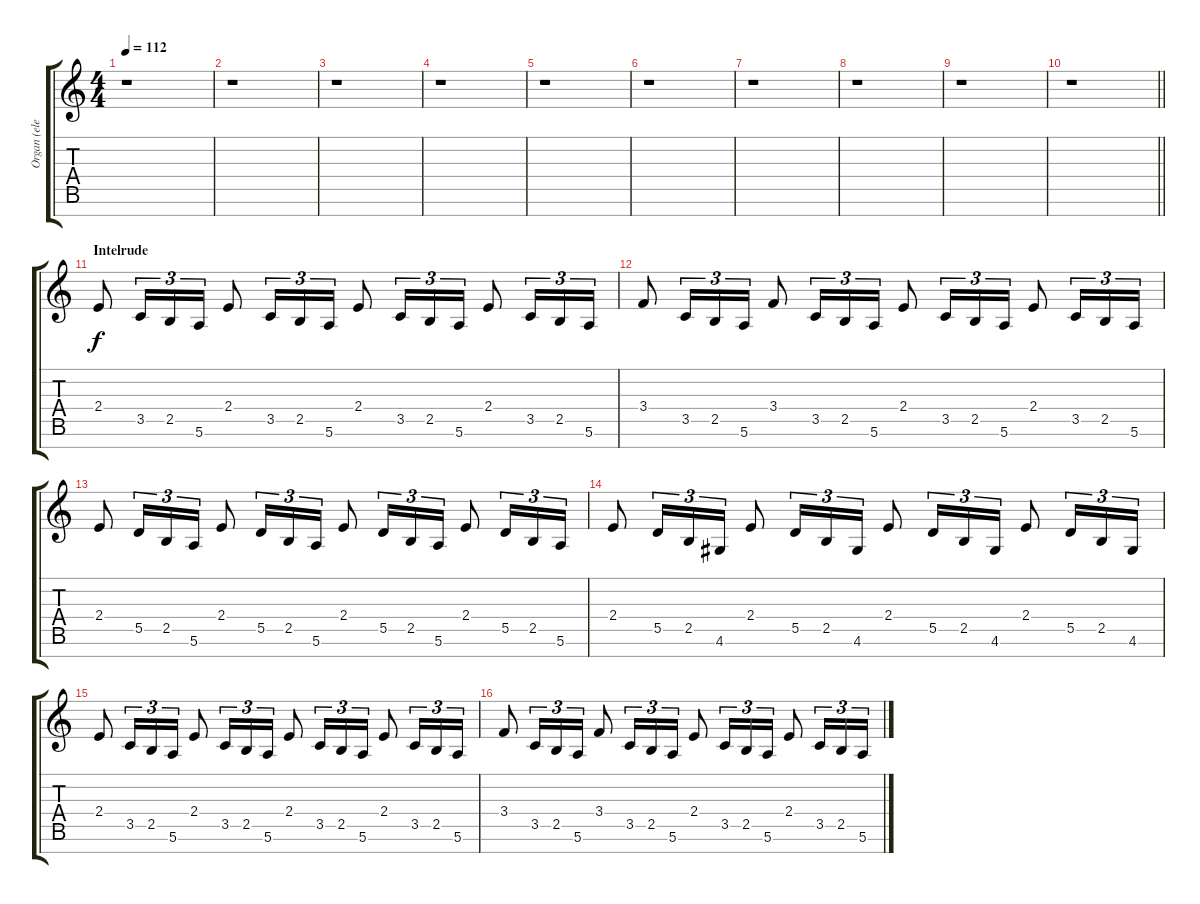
\track ("Organ (elec.) (RH)" "Organ (ele") {instrument churchorgan}
\staff {score tabs}
\tuning (E5 B4 G4 D4 A3 E3 B2) {hide}
\ts (4 4)
\tempo 112
\clef g2
\ks c
r.1{dy f} |
r.1 |
r.1 |
r.1 |
r.1 |
r.1 |
r.1 |
r.1 |
r.1 |
\barLineRight lightlight
r.1 |
\section ("" "Intelrude")
2.4.8 3.5.16{tu (3 2)} 2.5.16{tu (3 2)} 5.6.16{tu (3 2)} 2.4.8 3.5.16{tu (3 2)} 2.5.16{tu (3 2)} 5.6.16{tu (3 2)} 2.4.8 3.5.16{tu (3 2)} 2.5.16{tu (3 2)} 5.6.16{tu (3 2)} 2.4.8 3.5.16{tu (3 2)} 2.5.16{tu (3 2)} 5.6.16{tu (3 2)} |
3.4.8 3.5.16{tu (3 2)} 2.5.16{tu (3 2)} 5.6.16{tu (3 2)} 3.4.8 3.5.16{tu (3 2)} 2.5.16{tu (3 2)} 5.6.16{tu (3 2)} 2.4.8 3.5.16{tu (3 2)} 2.5.16{tu (3 2)} 5.6.16{tu (3 2)} 2.4.8 3.5.16{tu (3 2)} 2.5.16{tu (3 2)} 5.6.16{tu (3 2)} |
2.4.8 5.5.16{tu (3 2)} 2.5.16{tu (3 2)} 5.6.16{tu (3 2)} 2.4.8 5.5.16{tu (3 2)} 2.5.16{tu (3 2)} 5.6.16{tu (3 2)} 2.4.8 5.5.16{tu (3 2)} 2.5.16{tu (3 2)} 5.6.16{tu (3 2)} 2.4.8 5.5.16{tu (3 2)} 2.5.16{tu (3 2)} 5.6.16{tu (3 2)} |
2.4.8 5.5.16{tu (3 2)} 2.5.16{tu (3 2)} 4.6.16{tu (3 2)} 2.4.8 5.5.16{tu (3 2)} 2.5.16{tu (3 2)} 4.6.16{tu (3 2)} 2.4.8 5.5.16{tu (3 2)} 2.5.16{tu (3 2)} 4.6.16{tu (3 2)} 2.4.8 5.5.16{tu (3 2)} 2.5.16{tu (3 2)} 4.6.16{tu (3 2)} |
2.4.8 3.5.16{tu (3 2)} 2.5.16{tu (3 2)} 5.6.16{tu (3 2)} 2.4.8 3.5.16{tu (3 2)} 2.5.16{tu (3 2)} 5.6.16{tu (3 2)} 2.4.8 3.5.16{tu (3 2)} 2.5.16{tu (3 2)} 5.6.16{tu (3 2)} 2.4.8 3.5.16{tu (3 2)} 2.5.16{tu (3 2)} 5.6.16{tu (3 2)} |
3.4.8 3.5.16{tu (3 2)} 2.5.16{tu (3 2)} 5.6.16{tu (3 2)} 3.4.8 3.5.16{tu (3 2)} 2.5.16{tu (3 2)} 5.6.16{tu (3 2)} 2.4.8 3.5.16{tu (3 2)} 2.5.16{tu (3 2)} 5.6.16{tu (3 2)} 2.4.8 3.5.16{tu (3 2)} 2.5.16{tu (3 2)} 5.6.16{tu (3 2)}
